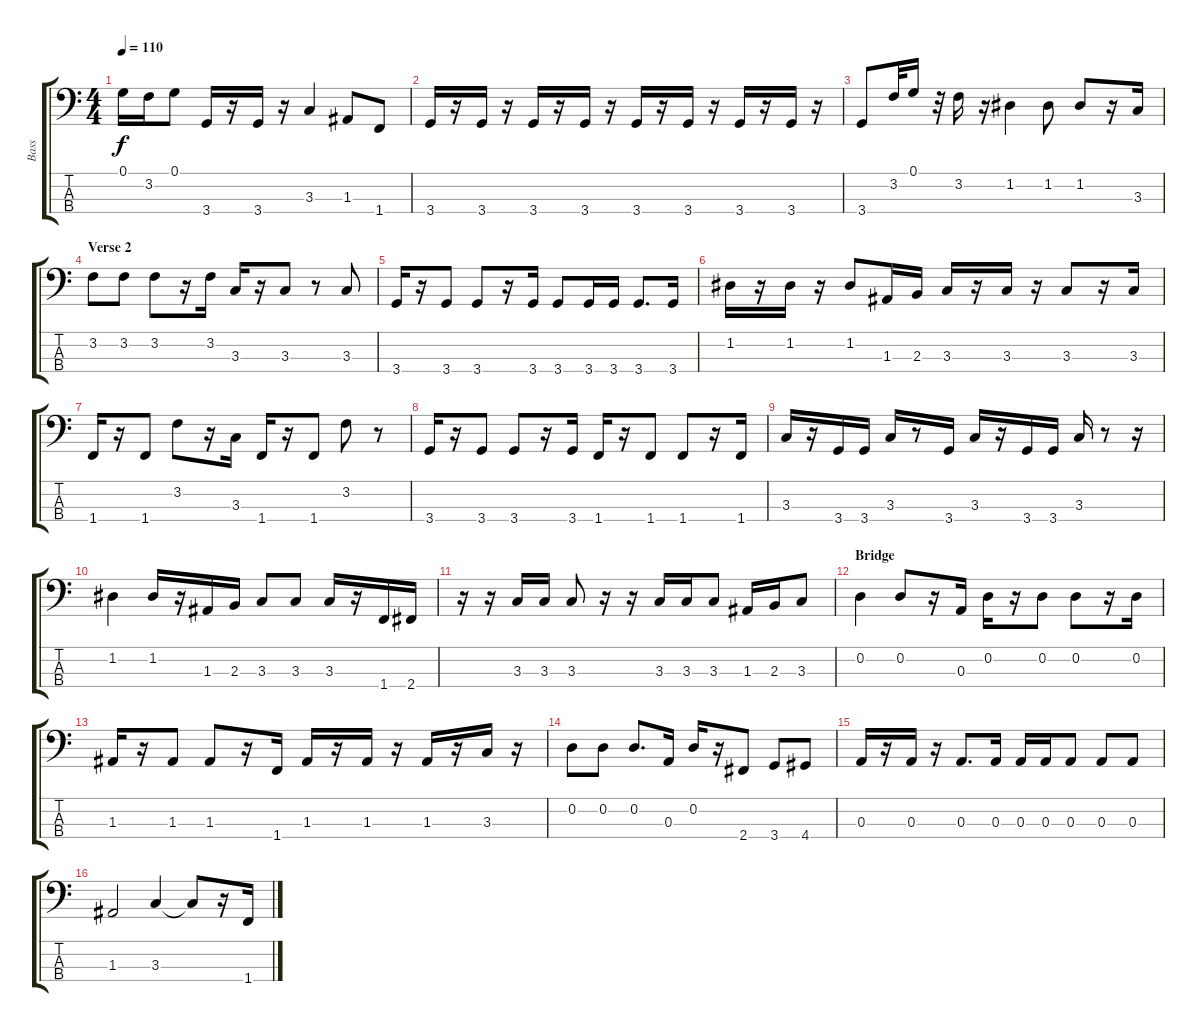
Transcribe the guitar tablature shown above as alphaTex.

\track ("Bass" "Bass") {instrument electricbassfinger}
\staff {score tabs}
\tuning (G2 D2 A1 E1) {hide}
\ts (4 4)
\tempo 110
\clef f4
\ks c
0.1.16{dy f} 3.2.16 0.1.8 3.4.16 r.16 3.4.16 r.16 3.3.4 1.3.8 1.4.8 |
3.4.16 r.16 3.4.16 r.16 3.4.16 r.16 3.4.16 r.16 3.4.16 r.16 3.4.16 r.16 3.4.16 r.16 3.4.16 r.16 |
3.4.8 3.2.32 0.1.16 r.32 3.2.16 r.16 1.2.4 1.2.8 1.2.8 r.16 3.3.16 |
\section ("" "Verse 2")
3.2.8 3.2.8 3.2.8 r.16 3.2.16 3.3.16 r.16 3.3.8 r.8 3.3.8 |
3.4.16 r.16 3.4.8 3.4.8 r.16 3.4.16 3.4.8 3.4.16 3.4.16 3.4.8{d} 3.4.16 |
1.2.16 r.16 1.2.16 r.16 1.2.8 1.3.16 2.3.16 3.3.16 r.16 3.3.16 r.16 3.3.8 r.16 3.3.16 |
1.4.16 r.16 1.4.8 3.2.8 r.16 3.3.16 1.4.16 r.16 1.4.8 3.2.8 r.8 |
3.4.16 r.16 3.4.8 3.4.8 r.16 3.4.16 1.4.16 r.16 1.4.8 1.4.8 r.16 1.4.16 |
3.3.16 r.16 3.4.16 3.4.16 3.3.16 r.8 3.4.16 3.3.16 r.16 3.4.16 3.4.16 3.3.16 r.8 r.16 |
1.2.4 1.2.16 r.16 1.3.16 2.3.16 3.3.8 3.3.8 3.3.16 r.16 1.4.16 2.4.16 |
r.16 r.16 3.3.16 3.3.16 3.3.8 r.16 r.16 3.3.16 3.3.16 3.3.8 1.3.16 2.3.16 3.3.8 |
\section ("" "Bridge")
0.2.4 0.2.8 r.16 0.3.16 0.2.16 r.16 0.2.8 0.2.8 r.16 0.2.16 |
1.3.16 r.16 1.3.8 1.3.8 r.16 1.4.16 1.3.16 r.16 1.3.16 r.16 1.3.16 r.16 3.3.16 r.16 |
0.2.8 0.2.8 0.2.8{d} 0.3.16 0.2.16 r.16 2.4.8 3.4.8 4.4.8 |
0.3.16 r.16 0.3.16 r.16 0.3.8{d} 0.3.16 0.3.16 0.3.16 0.3.8 0.3.8 0.3.8 |
1.3.2 3.3.4 3.3{t}.8 r.16 1.4.16
